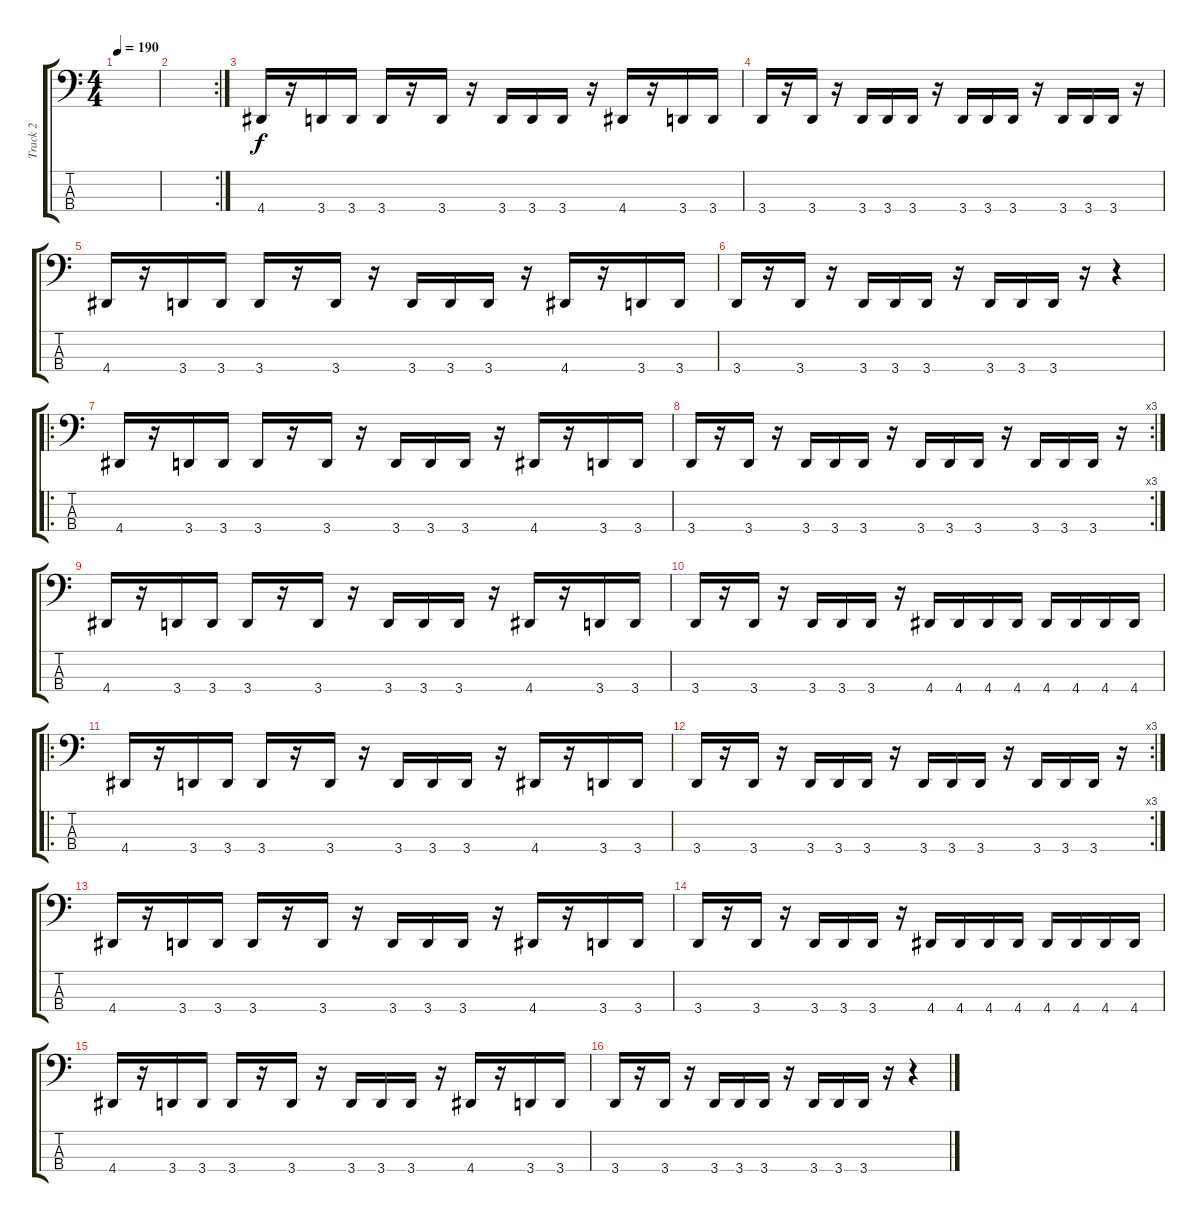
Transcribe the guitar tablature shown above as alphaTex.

\track ("Track 2" "Track 2") {instrument electricbasspick}
\staff {score tabs}
\tuning (D2 A1 E1 B0) {hide}
\ts (4 4)
\tempo 190
\clef f4
\ks c
|
\rc 2
|
4.4.16 r.16 3.4.16 3.4.16 3.4.16 r.16 3.4.16 r.16 3.4.16 3.4.16 3.4.16 r.16 4.4.16 r.16 3.4.16 3.4.16 |
3.4.16 r.16 3.4.16 r.16 3.4.16 3.4.16 3.4.16 r.16 3.4.16 3.4.16 3.4.16 r.16 3.4.16 3.4.16 3.4.16 r.16 |
4.4.16 r.16 3.4.16 3.4.16 3.4.16 r.16 3.4.16 r.16 3.4.16 3.4.16 3.4.16 r.16 4.4.16 r.16 3.4.16 3.4.16 |
3.4.16 r.16 3.4.16 r.16 3.4.16 3.4.16 3.4.16 r.16 3.4.16 3.4.16 3.4.16 r.16 r.4 |
\ro
4.4.16 r.16 3.4.16 3.4.16 3.4.16 r.16 3.4.16 r.16 3.4.16 3.4.16 3.4.16 r.16 4.4.16 r.16 3.4.16 3.4.16 |
\rc 3
3.4.16 r.16 3.4.16 r.16 3.4.16 3.4.16 3.4.16 r.16 3.4.16 3.4.16 3.4.16 r.16 3.4.16 3.4.16 3.4.16 r.16 |
4.4.16 r.16 3.4.16 3.4.16 3.4.16 r.16 3.4.16 r.16 3.4.16 3.4.16 3.4.16 r.16 4.4.16 r.16 3.4.16 3.4.16 |
3.4.16 r.16 3.4.16 r.16 3.4.16 3.4.16 3.4.16 r.16 4.4.16 4.4.16 4.4.16 4.4.16 4.4.16 4.4.16 4.4.16 4.4.16 |
\ro
4.4.16 r.16 3.4.16 3.4.16 3.4.16 r.16 3.4.16 r.16 3.4.16 3.4.16 3.4.16 r.16 4.4.16 r.16 3.4.16 3.4.16 |
\rc 3
3.4.16 r.16 3.4.16 r.16 3.4.16 3.4.16 3.4.16 r.16 3.4.16 3.4.16 3.4.16 r.16 3.4.16 3.4.16 3.4.16 r.16 |
4.4.16 r.16 3.4.16 3.4.16 3.4.16 r.16 3.4.16 r.16 3.4.16 3.4.16 3.4.16 r.16 4.4.16 r.16 3.4.16 3.4.16 |
3.4.16 r.16 3.4.16 r.16 3.4.16 3.4.16 3.4.16 r.16 4.4.16 4.4.16 4.4.16 4.4.16 4.4.16 4.4.16 4.4.16 4.4.16 |
4.4.16 r.16 3.4.16 3.4.16 3.4.16 r.16 3.4.16 r.16 3.4.16 3.4.16 3.4.16 r.16 4.4.16 r.16 3.4.16 3.4.16 |
3.4.16 r.16 3.4.16 r.16 3.4.16 3.4.16 3.4.16 r.16 3.4.16 3.4.16 3.4.16 r.16 r.4
